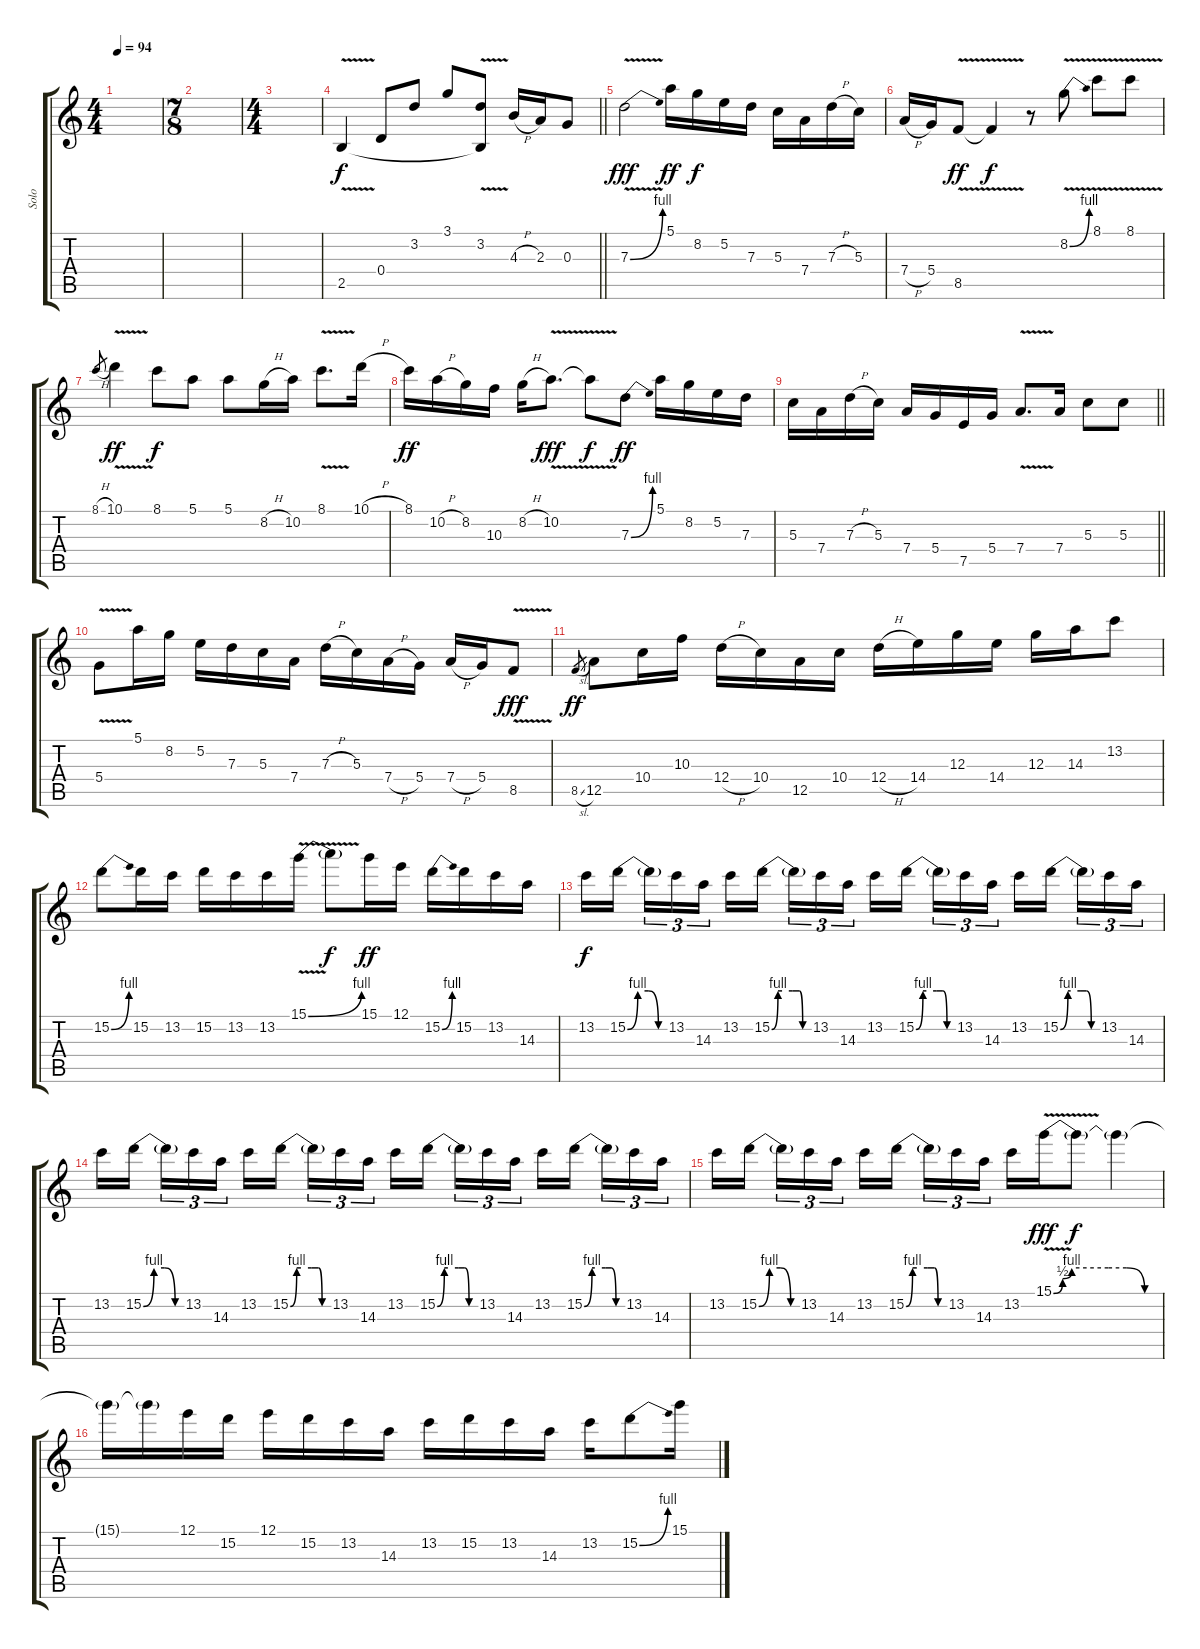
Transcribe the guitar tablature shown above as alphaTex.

\track ("Solo" "Solo") {instrument overdrivenguitar}
\staff {score tabs}
\tuning (E4 B3 G3 D3 A2 E2) {hide}
\ts (4 4)
\tempo 94
\clef g2
\ks c
|
\ts (7 8)
|
\ts (4 4)
|
\barLineRight lightlight
2.5{v}.4 0.4.8 3.2.8 3.1.8 (3.2 2.5{t}).8 4.3{h}.16 2.3.16 0.3.8 |
7.3{be (bend 0 0 60 4) v}.2{dy fff} 5.1.16{dy ff} 8.2.16{dy f} 5.2.16 7.3.16 5.3.16 7.4.16 7.3{h}.16 5.3.16 |
7.4{h}.16 5.4.16 8.5{v}.8{dy ff} 8.5{t}.4{dy f} r.8 8.2{be (bend 0 0 60 4) v}.8 8.1{v}.8 8.1{v}.8 |
8.1{h}.8{gr} 10.1{v}.4{dy ff} 8.1.8{dy f} 5.1.8 5.1.8 8.2{h}.16 10.2.16 8.1{v}.8{d} 10.1{h}.16 |
8.1.16{dy ff} 10.2{h}.16 8.2.16 10.3.16 8.2{h}.16 10.2{v}.8{d dy fff} 10.2{t}.8{dy f} 7.3{be (bend 0 0 60 4)}.8{dy ff} 5.1.16 8.2.16 5.2.16 7.3.16 |
\barLineRight lightlight
5.3.16 7.4.16 7.3{h}.16 5.3.16 7.4.16 5.4.16 7.5.16 5.4.16 7.4{v}.8{d} 7.4.16 5.3.8 5.3.8 |
5.4{v}.8 5.1.16 8.2.16 5.2.16 7.3.16 5.3.16 7.4.16 7.3{h}.16 5.3.16 7.4{h}.16 5.4.16 7.4{h}.16 5.4.16 8.5{v}.8{dy fff} |
8.5{sl}.8{gr dy ff} 12.5.8 10.4.16 10.3.16 12.4{h}.16 10.4.16 12.5.16 10.4.16 12.4{h}.16 14.4.16 12.3.16 14.4.16 12.3.16 14.3.16 13.2.8 |
15.2{be (bend 0 0 60 4)}.8 15.2.16 13.2.16 15.2.16 13.2.16 13.2.16 15.1{be (bend 0 0 60 4) v}.16 15.1{t}.8{dy f} 15.1.16{dy ff} 12.1.16 15.2{be (bend 0 0 60 4)}.16 15.2.16 13.2.16 14.3.16 |
13.2.16{dy f} 15.2{be (custom 0 0 15 4 30 4 45 0 60 0)}.16{beam splitsecondary} 15.2{t}.16{tu (3 2)} 13.2.16{tu (3 2)} 14.3.16{tu (3 2)} 13.2.16 15.2{be (custom 0 0 9 4 15 4 30 4 40 4 45 0 60 0)}.16{beam splitsecondary} 15.2{t}.16{tu (3 2)} 13.2.16{tu (3 2)} 14.3.16{tu (3 2)} 13.2.16 15.2{be (custom 0 0 10 4 15 4 30 4 39 4 45 0 60 0)}.16{beam splitsecondary} 15.2{t}.16{tu (3 2)} 13.2.16{tu (3 2)} 14.3.16{tu (3 2)} 13.2.16 15.2{be (custom 0 0 11 4 15 4 30 4 38 4 45 0 60 0)}.16{beam splitsecondary} 15.2{t}.16{tu (3 2)} 13.2.16{tu (3 2)} 14.3.16{tu (3 2)} |
13.2.16 15.2{be (custom 0 0 15 4 30 4 45 0 60 0)}.16{beam splitsecondary} 15.2{t}.16{tu (3 2)} 13.2.16{tu (3 2)} 14.3.16{tu (3 2)} 13.2.16 15.2{be (custom 0 0 9 4 15 4 30 4 40 4 45 0 60 0)}.16{beam splitsecondary} 15.2{t}.16{tu (3 2)} 13.2.16{tu (3 2)} 14.3.16{tu (3 2)} 13.2.16 15.2{be (custom 0 0 10 4 15 4 30 4 39 4 45 0 60 0)}.16{beam splitsecondary} 15.2{t}.16{tu (3 2)} 13.2.16{tu (3 2)} 14.3.16{tu (3 2)} 13.2.16 15.2{be (custom 0 0 11 4 15 4 30 4 38 4 45 0 60 0)}.16{beam splitsecondary} 15.2{t}.16{tu (3 2)} 13.2.16{tu (3 2)} 14.3.16{tu (3 2)} |
13.2.16 15.2{be (custom 0 0 15 4 30 4 45 0 60 0)}.16{beam splitsecondary} 15.2{t}.16{tu (3 2)} 13.2.16{tu (3 2)} 14.3.16{tu (3 2)} 13.2.16 15.2{be (custom 0 0 9 4 15 4 30 4 40 4 45 0 60 0)}.16{beam splitsecondary} 15.2{t}.16{tu (3 2)} 13.2.16{tu (3 2)} 14.3.16{tu (3 2)} 13.2.16 15.1{be (custom 0 0 5 2 10 4 30 4 40 4 50 0 60 0) v}.16{dy fff} 15.1{t}.8{dy f} 15.1{t}.4 |
15.1{t}.16 15.1{t}.16 12.1.16 15.2.16 12.1.16 15.2.16 13.2.16 14.3.16 13.2.16 15.2.16 13.2.16 14.3.16 13.2.16 15.2{be (bend 0 0 60 4)}.8 15.1.16
